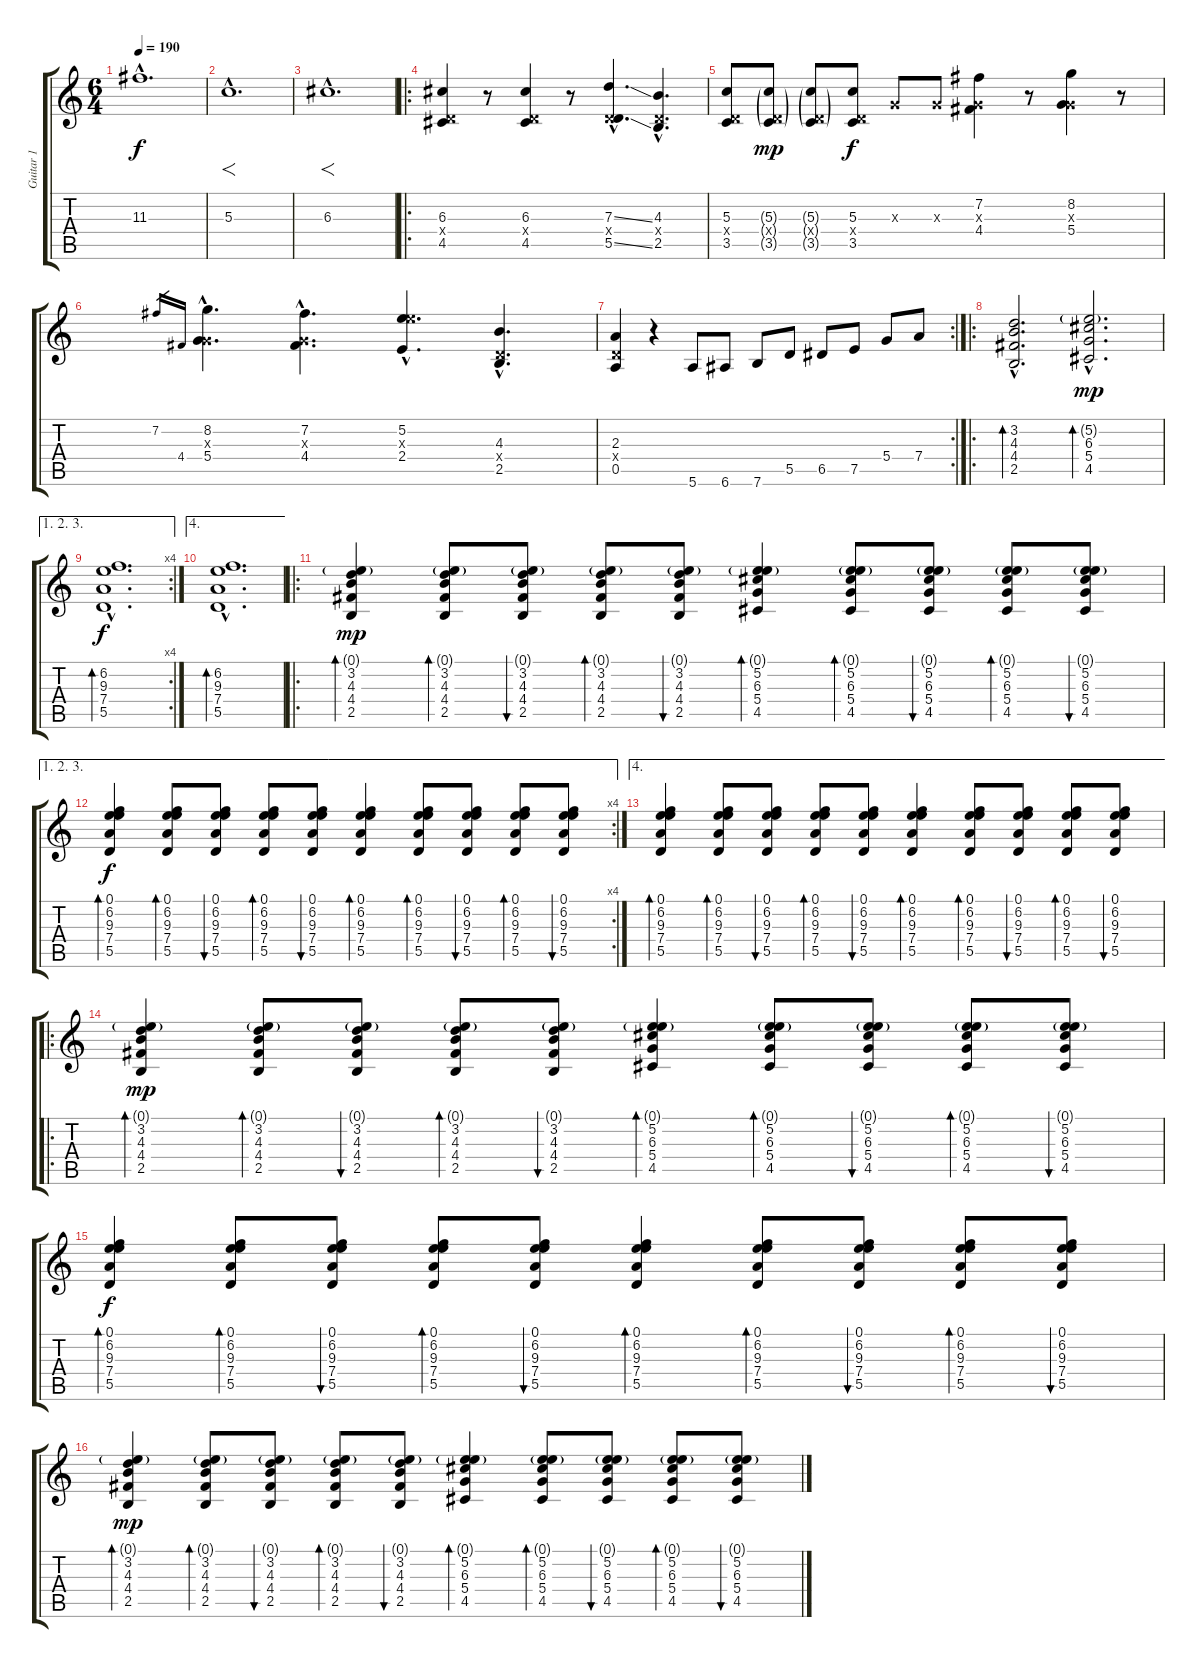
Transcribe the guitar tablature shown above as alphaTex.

\track ("Guitar 1" "Guitar 1") {instrument distortionguitar}
\staff {score tabs}
\tuning (E4 B3 G3 D3 A2 E2) {hide}
\ts (6 4)
\tempo 190
\clef g2
\ks c
11.3{hac t}.1{d dy f} |
5.3{hac}.1{f d} |
6.3{hac}.1{f d} |
\ro
(6.3 0.4{x} 4.5).4{volume 10 instrument electricguitarclean} r.8 (6.3 0.4{x} 4.5).4 r.8 (7.3{ss hac} 0.4{hac x} 5.5{ss hac}).4{d} (4.3{hac} 0.4{hac x} 2.5{hac}).4{d} |
(5.3 0.4{x} 3.5).8 (5.3{g} 0.4{g x} 3.5{g}).8{dy mp} (5.3{g} 0.4{g x} 3.5{g}).8 (5.3 0.4{x} 3.5).8{dy f} 0.3{x}.8 0.3{x}.8 (7.2 0.3{x} 4.4).4 r.8 (8.2 0.3{x} 5.4).4 r.8 |
7.2.16{gr} 4.4.16{gr} (8.2{hac} 0.3{hac x} 5.4{hac}).4{d} (7.2{hac} 0.3{hac x} 4.4{hac}).4{d} (5.2{hac} 9.3{hac x} 2.4{hac}).4{d} (4.3{hac} 0.4{hac x} 2.5{hac}).4{d} |
\rc 2
(2.3 0.4{x} 0.5).4 r.4 5.6.8 6.6.8 7.6.8 5.5.8 6.5.8 7.5.8 5.4.8 7.4.8 |
\ro
(3.2{hac} 4.3{hac} 4.4{hac} 2.5{hac}).2{d bd 240 volume 10 balance 0 instrument distortionguitar} (5.2{g hac} 6.3{hac} 5.4{hac} 4.5{hac}).2{d bd 240 dy mp} |
\ae (1 2 3)
\rc 4
(6.2{hac} 9.3{hac} 7.4{hac} 5.5{hac}).1{d bd 240 dy f} |
\ae 4
(6.2{hac} 9.3{hac} 7.4{hac} 5.5{hac}).1{d bd 240} |
\ro
(0.1{g} 3.2 4.3 4.4 2.5).4{bd 240 dy mp volume 10 balance 0} (0.1{g} 3.2 4.3 4.4 2.5).8{bd 120} (0.1{g} 3.2 4.3 4.4 2.5).8{bu 120} (0.1{g} 3.2 4.3 4.4 2.5).8{bd 120} (0.1{g} 3.2 4.3 4.4 2.5).8{bu 120} (0.1{g} 5.2 6.3 5.4 4.5).4{bd 120} (0.1{g} 5.2 6.3 5.4 4.5).8{bd 120} (0.1{g} 5.2 6.3 5.4 4.5).8{bu 120} (0.1{g} 5.2 6.3 5.4 4.5).8{bd 120} (0.1{g} 5.2 6.3 5.4 4.5).8{bu 120} |
\ae (1 2 3)
\rc 4
(0.1 6.2 9.3 7.4 5.5).4{bd 120 dy f} (0.1 6.2 9.3 7.4 5.5).8{bd 120} (0.1 6.2 9.3 7.4 5.5).8{bu 120} (0.1 6.2 9.3 7.4 5.5).8{bd 120} (0.1 6.2 9.3 7.4 5.5).8{bu 120} (0.1 6.2 9.3 7.4 5.5).4{bd 120} (0.1 6.2 9.3 7.4 5.5).8{bd 120} (0.1 6.2 9.3 7.4 5.5).8{bu 120} (0.1 6.2 9.3 7.4 5.5).8{bd 120} (0.1 6.2 9.3 7.4 5.5).8{bu 120} |
\ae 4
(0.1 6.2 9.3 7.4 5.5).4{bd 120} (0.1 6.2 9.3 7.4 5.5).8{bd 120} (0.1 6.2 9.3 7.4 5.5).8{bu 120} (0.1 6.2 9.3 7.4 5.5).8{bd 120} (0.1 6.2 9.3 7.4 5.5).8{bu 120} (0.1 6.2 9.3 7.4 5.5).4{bd 120} (0.1 6.2 9.3 7.4 5.5).8{bd 120} (0.1 6.2 9.3 7.4 5.5).8{bu 120} (0.1 6.2 9.3 7.4 5.5).8{bd 120} (0.1 6.2 9.3 7.4 5.5).8{bu 120} |
\ro
(0.1{g} 3.2 4.3 4.4 2.5).4{bd 240 dy mp volume 10 balance 0} (0.1{g} 3.2 4.3 4.4 2.5).8{bd 120} (0.1{g} 3.2 4.3 4.4 2.5).8{bu 120} (0.1{g} 3.2 4.3 4.4 2.5).8{bd 120} (0.1{g} 3.2 4.3 4.4 2.5).8{bu 120} (0.1{g} 5.2 6.3 5.4 4.5).4{bd 120} (0.1{g} 5.2 6.3 5.4 4.5).8{bd 120} (0.1{g} 5.2 6.3 5.4 4.5).8{bu 120} (0.1{g} 5.2 6.3 5.4 4.5).8{bd 120} (0.1{g} 5.2 6.3 5.4 4.5).8{bu 120} |
(0.1 6.2 9.3 7.4 5.5).4{bd 120 dy f} (0.1 6.2 9.3 7.4 5.5).8{bd 120} (0.1 6.2 9.3 7.4 5.5).8{bu 120} (0.1 6.2 9.3 7.4 5.5).8{bd 120} (0.1 6.2 9.3 7.4 5.5).8{bu 120} (0.1 6.2 9.3 7.4 5.5).4{bd 120} (0.1 6.2 9.3 7.4 5.5).8{bd 120} (0.1 6.2 9.3 7.4 5.5).8{bu 120} (0.1 6.2 9.3 7.4 5.5).8{bd 120} (0.1 6.2 9.3 7.4 5.5).8{bu 120} |
(0.1{g} 3.2 4.3 4.4 2.5).4{bd 240 dy mp volume 10 balance 0} (0.1{g} 3.2 4.3 4.4 2.5).8{bd 120} (0.1{g} 3.2 4.3 4.4 2.5).8{bu 120} (0.1{g} 3.2 4.3 4.4 2.5).8{bd 120} (0.1{g} 3.2 4.3 4.4 2.5).8{bu 120} (0.1{g} 5.2 6.3 5.4 4.5).4{bd 120} (0.1{g} 5.2 6.3 5.4 4.5).8{bd 120} (0.1{g} 5.2 6.3 5.4 4.5).8{bu 120} (0.1{g} 5.2 6.3 5.4 4.5).8{bd 120} (0.1{g} 5.2 6.3 5.4 4.5).8{bu 120}
